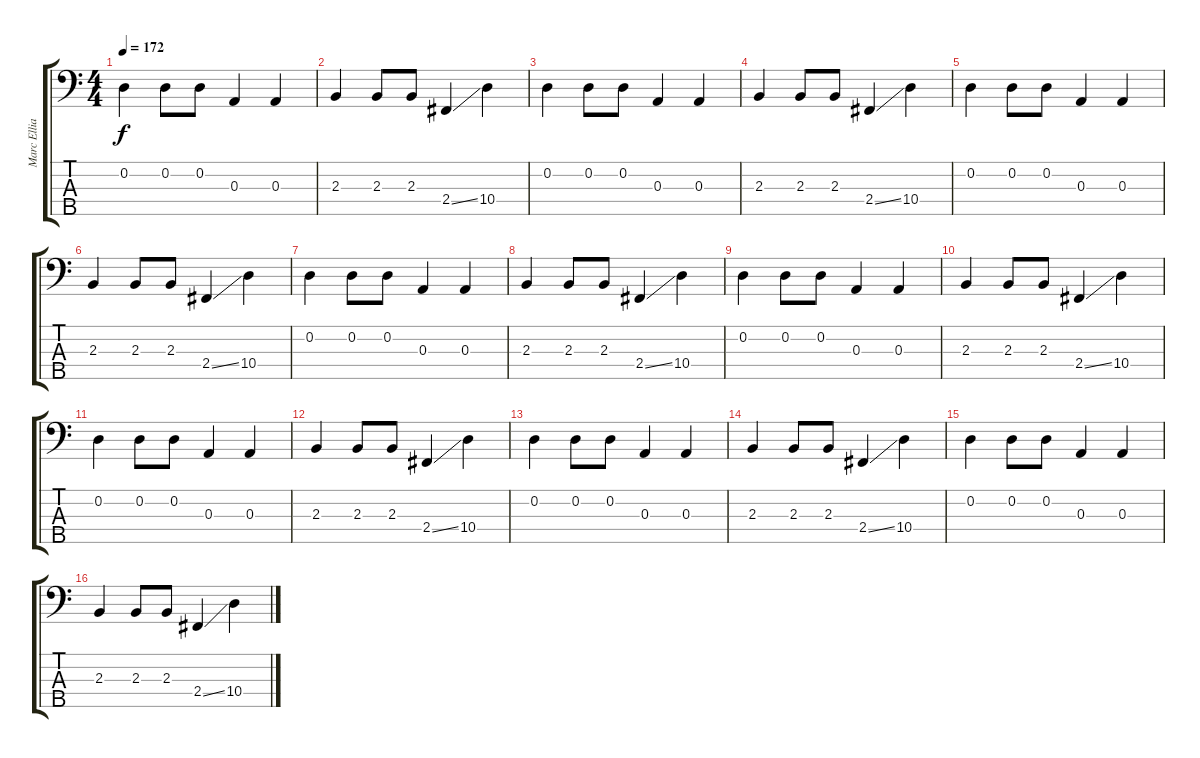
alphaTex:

\track ("Marc Elliard" "Marc Ellia") {instrument electricbassfinger}
\staff {score tabs}
\tuning (G2 D2 A1 E1 B0) {hide}
\ts (4 4)
\tempo 172
\clef f4
\ks c
0.2.4{dy f} 0.2.8 0.2.8 0.3.4 0.3.4 |
2.3.4 2.3.8 2.3.8 2.4{ss}.4 10.4.4 |
0.2.4 0.2.8 0.2.8 0.3.4 0.3.4 |
2.3.4 2.3.8 2.3.8 2.4{ss}.4 10.4.4 |
0.2.4 0.2.8 0.2.8 0.3.4 0.3.4 |
2.3.4 2.3.8 2.3.8 2.4{ss}.4 10.4.4 |
0.2.4 0.2.8 0.2.8 0.3.4 0.3.4 |
2.3.4 2.3.8 2.3.8 2.4{ss}.4 10.4.4 |
0.2.4 0.2.8 0.2.8 0.3.4 0.3.4 |
2.3.4 2.3.8 2.3.8 2.4{ss}.4 10.4.4 |
0.2.4 0.2.8 0.2.8 0.3.4 0.3.4 |
2.3.4 2.3.8 2.3.8 2.4{ss}.4 10.4.4 |
0.2.4 0.2.8 0.2.8 0.3.4 0.3.4 |
2.3.4 2.3.8 2.3.8 2.4{ss}.4 10.4.4 |
0.2.4 0.2.8 0.2.8 0.3.4 0.3.4 |
2.3.4 2.3.8 2.3.8 2.4{ss}.4 10.4.4
